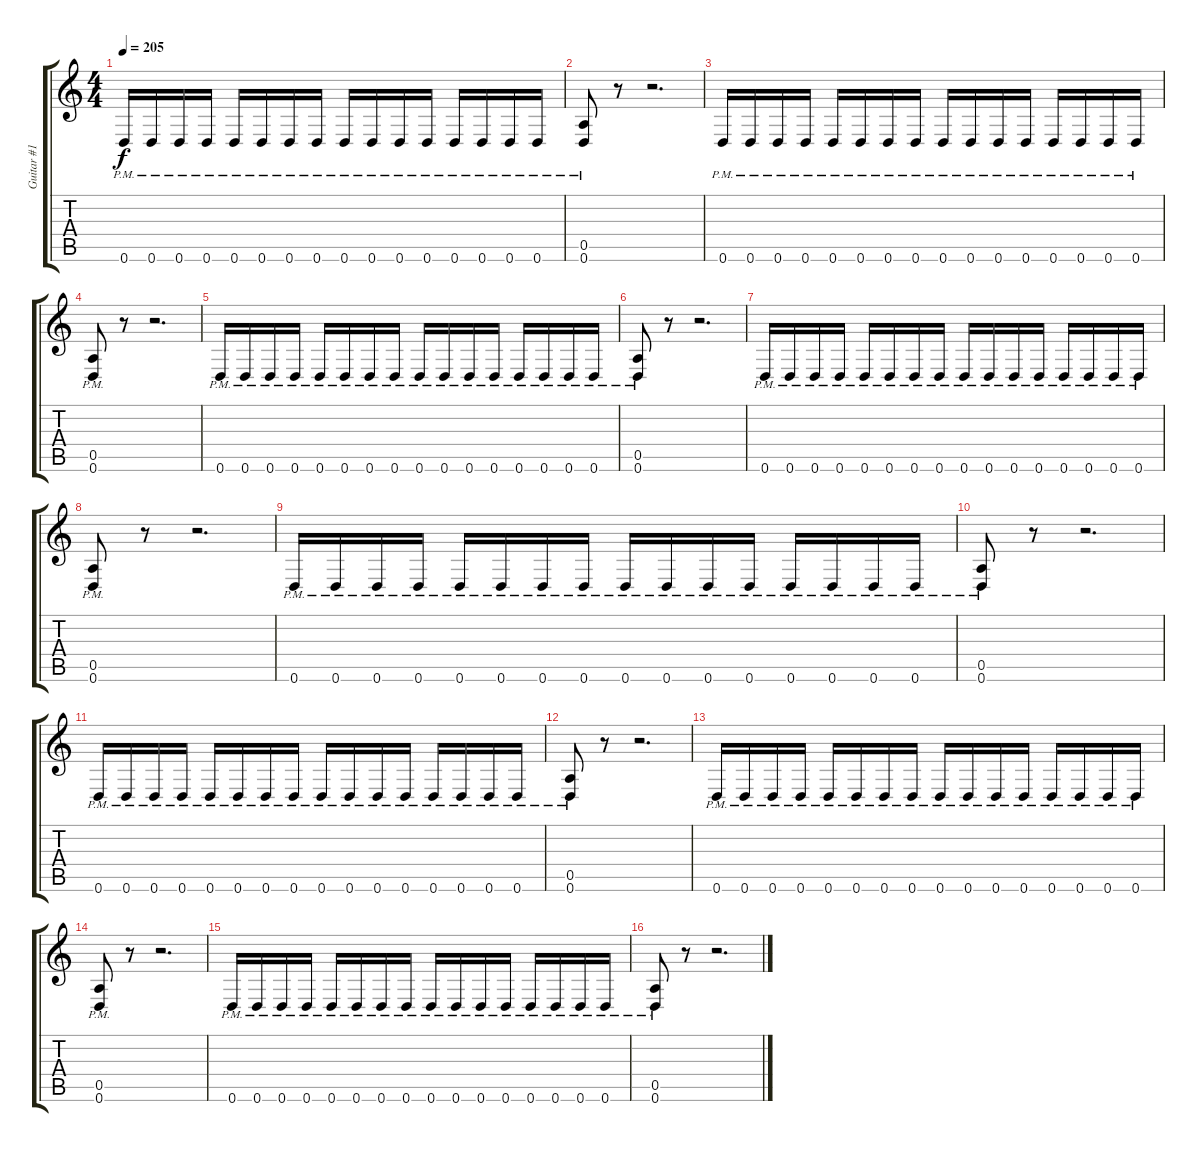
\track ("Guitar #1" "Guitar #1") {instrument overdrivenguitar}
\staff {score tabs}
\tuning (E4 B3 G3 D3 A2 D2) {hide}
\ts (4 4)
\tempo 205
\clef g2
\ks c
0.6{pm}.16{dy f} 0.6{pm}.16 0.6{pm}.16 0.6{pm}.16 0.6{pm}.16 0.6{pm}.16 0.6{pm}.16 0.6{pm}.16 0.6{pm}.16 0.6{pm}.16 0.6{pm}.16 0.6{pm}.16 0.6{pm}.16 0.6{pm}.16 0.6{pm}.16 0.6{pm}.16 |
(0.5{pm} 0.6{pm}).8 r.8 r.2{d} |
0.6{pm}.16 0.6{pm}.16 0.6{pm}.16 0.6{pm}.16 0.6{pm}.16 0.6{pm}.16 0.6{pm}.16 0.6{pm}.16 0.6{pm}.16 0.6{pm}.16 0.6{pm}.16 0.6{pm}.16 0.6{pm}.16 0.6{pm}.16 0.6{pm}.16 0.6{pm}.16 |
(0.5{pm} 0.6{pm}).8 r.8 r.2{d} |
0.6{pm}.16 0.6{pm}.16 0.6{pm}.16 0.6{pm}.16 0.6{pm}.16 0.6{pm}.16 0.6{pm}.16 0.6{pm}.16 0.6{pm}.16 0.6{pm}.16 0.6{pm}.16 0.6{pm}.16 0.6{pm}.16 0.6{pm}.16 0.6{pm}.16 0.6{pm}.16 |
(0.5{pm} 0.6{pm}).8 r.8 r.2{d} |
0.6{pm}.16 0.6{pm}.16 0.6{pm}.16 0.6{pm}.16 0.6{pm}.16 0.6{pm}.16 0.6{pm}.16 0.6{pm}.16 0.6{pm}.16 0.6{pm}.16 0.6{pm}.16 0.6{pm}.16 0.6{pm}.16 0.6{pm}.16 0.6{pm}.16 0.6{pm}.16 |
(0.5{pm} 0.6{pm}).8 r.8 r.2{d} |
0.6{pm}.16 0.6{pm}.16 0.6{pm}.16 0.6{pm}.16 0.6{pm}.16 0.6{pm}.16 0.6{pm}.16 0.6{pm}.16 0.6{pm}.16 0.6{pm}.16 0.6{pm}.16 0.6{pm}.16 0.6{pm}.16 0.6{pm}.16 0.6{pm}.16 0.6{pm}.16 |
(0.5{pm} 0.6{pm}).8 r.8 r.2{d} |
0.6{pm}.16 0.6{pm}.16 0.6{pm}.16 0.6{pm}.16 0.6{pm}.16 0.6{pm}.16 0.6{pm}.16 0.6{pm}.16 0.6{pm}.16 0.6{pm}.16 0.6{pm}.16 0.6{pm}.16 0.6{pm}.16 0.6{pm}.16 0.6{pm}.16 0.6{pm}.16 |
(0.5{pm} 0.6{pm}).8 r.8 r.2{d} |
0.6{pm}.16 0.6{pm}.16 0.6{pm}.16 0.6{pm}.16 0.6{pm}.16 0.6{pm}.16 0.6{pm}.16 0.6{pm}.16 0.6{pm}.16 0.6{pm}.16 0.6{pm}.16 0.6{pm}.16 0.6{pm}.16 0.6{pm}.16 0.6{pm}.16 0.6{pm}.16 |
(0.5{pm} 0.6{pm}).8 r.8 r.2{d} |
0.6{pm}.16 0.6{pm}.16 0.6{pm}.16 0.6{pm}.16 0.6{pm}.16 0.6{pm}.16 0.6{pm}.16 0.6{pm}.16 0.6{pm}.16 0.6{pm}.16 0.6{pm}.16 0.6{pm}.16 0.6{pm}.16 0.6{pm}.16 0.6{pm}.16 0.6{pm}.16 |
(0.5{pm} 0.6{pm}).8 r.8 r.2{d}
